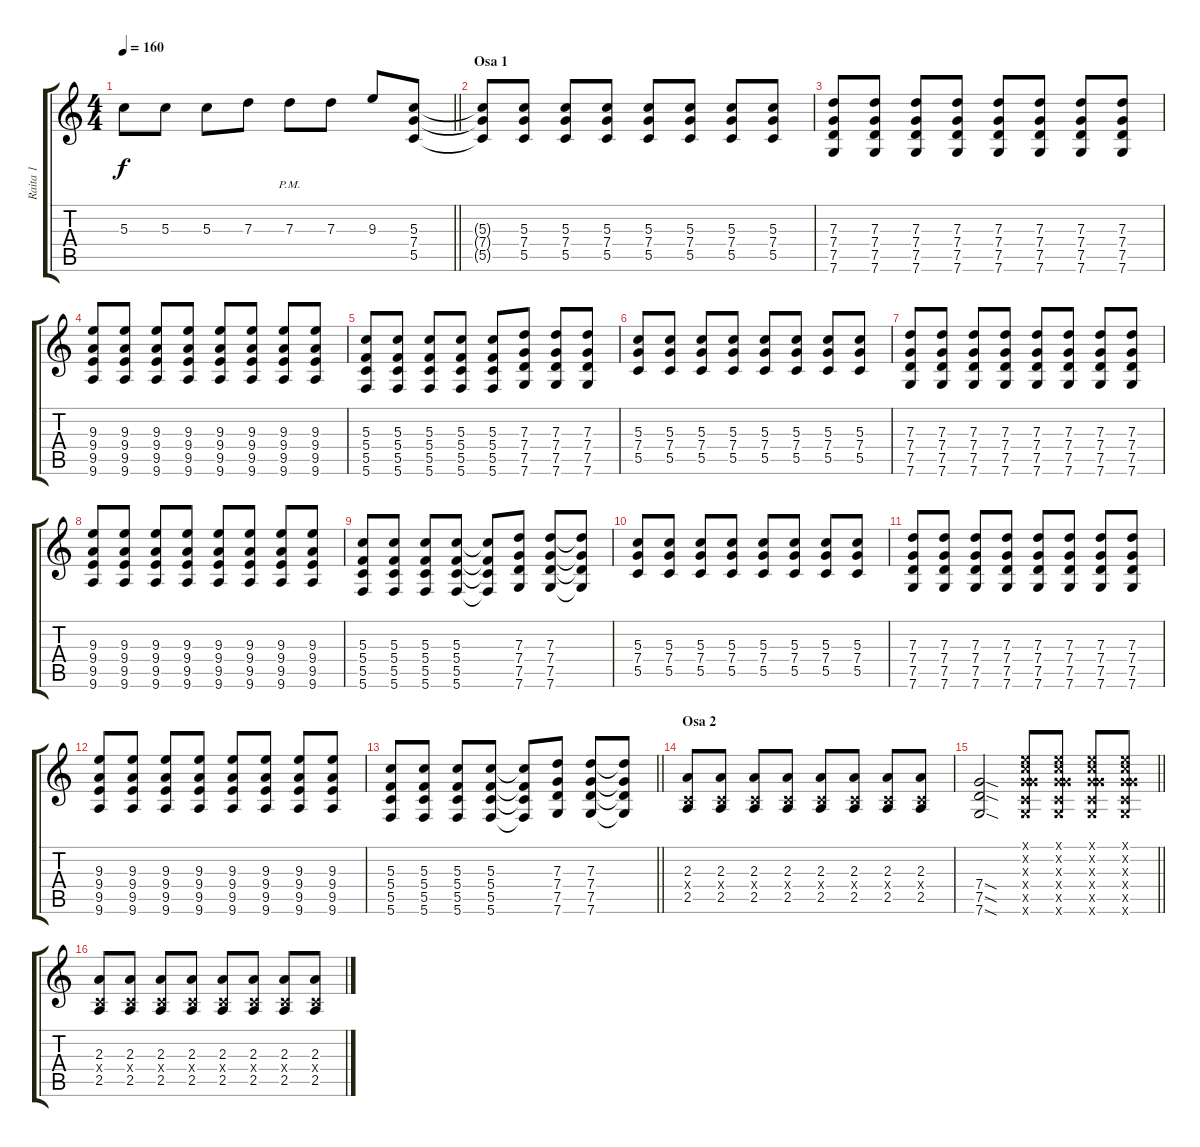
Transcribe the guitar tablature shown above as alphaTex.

\track ("Raita 1" "Raita 1") {instrument distortionguitar}
\staff {score tabs}
\tuning (E4 C4 G3 C3 G2 C2) {hide}
\ts (4 4)
\tempo 160
\clef g2
\barLineRight lightlight
\ks c
5.3.8{dy f} 5.3.8 5.3.8 7.3.8 7.3{pm}.8 7.3.8 9.3.8 (5.3 7.4 5.5).8 |
\section ("" "Osa 1")
(5.3{t} 7.4{t} 5.5{t}).8 (5.3 7.4 5.5).8 (5.3 7.4 5.5).8 (5.3 7.4 5.5).8 (5.3 7.4 5.5).8 (5.3 7.4 5.5).8 (5.3 7.4 5.5).8 (5.3 7.4 5.5).8 |
(7.3 7.4 7.5 7.6).8 (7.3 7.4 7.5 7.6).8 (7.3 7.4 7.5 7.6).8 (7.3 7.4 7.5 7.6).8 (7.3 7.4 7.5 7.6).8 (7.3 7.4 7.5 7.6).8 (7.3 7.4 7.5 7.6).8 (7.3 7.4 7.5 7.6).8 |
(9.3 9.4 9.5 9.6).8 (9.3 9.4 9.5 9.6).8 (9.3 9.4 9.5 9.6).8 (9.3 9.4 9.5 9.6).8 (9.3 9.4 9.5 9.6).8 (9.3 9.4 9.5 9.6).8 (9.3 9.4 9.5 9.6).8 (9.3 9.4 9.5 9.6).8 |
(5.3 5.4 5.5 5.6).8 (5.3 5.4 5.5 5.6).8 (5.3 5.4 5.5 5.6).8 (5.3 5.4 5.5 5.6).8 (5.3 5.4 5.5 5.6).8 (7.3 7.4 7.5 7.6).8 (7.3 7.4 7.5 7.6).8 (7.3 7.4 7.5 7.6).8 |
(5.3 7.4 5.5).8 (5.3 7.4 5.5).8 (5.3 7.4 5.5).8 (5.3 7.4 5.5).8 (5.3 7.4 5.5).8 (5.3 7.4 5.5).8 (5.3 7.4 5.5).8 (5.3 7.4 5.5).8 |
(7.3 7.4 7.5 7.6).8 (7.3 7.4 7.5 7.6).8 (7.3 7.4 7.5 7.6).8 (7.3 7.4 7.5 7.6).8 (7.3 7.4 7.5 7.6).8 (7.3 7.4 7.5 7.6).8 (7.3 7.4 7.5 7.6).8 (7.3 7.4 7.5 7.6).8 |
(9.3 9.4 9.5 9.6).8 (9.3 9.4 9.5 9.6).8 (9.3 9.4 9.5 9.6).8 (9.3 9.4 9.5 9.6).8 (9.3 9.4 9.5 9.6).8 (9.3 9.4 9.5 9.6).8 (9.3 9.4 9.5 9.6).8 (9.3 9.4 9.5 9.6).8 |
(5.3 5.4 5.5 5.6).8 (5.3 5.4 5.5 5.6).8 (5.3 5.4 5.5 5.6).8 (5.3 5.4 5.5 5.6).8 (5.3{t} 5.4{t} 5.5{t} 5.6{t}).8 (7.3 7.4 7.5 7.6).8 (7.3 7.4 7.5 7.6).8 (7.3{t} 7.4{t} 7.5{t} 7.6{t}).8 |
(5.3 7.4 5.5).8 (5.3 7.4 5.5).8 (5.3 7.4 5.5).8 (5.3 7.4 5.5).8 (5.3 7.4 5.5).8 (5.3 7.4 5.5).8 (5.3 7.4 5.5).8 (5.3 7.4 5.5).8 |
(7.3 7.4 7.5 7.6).8 (7.3 7.4 7.5 7.6).8 (7.3 7.4 7.5 7.6).8 (7.3 7.4 7.5 7.6).8 (7.3 7.4 7.5 7.6).8 (7.3 7.4 7.5 7.6).8 (7.3 7.4 7.5 7.6).8 (7.3 7.4 7.5 7.6).8 |
(9.3 9.4 9.5 9.6).8 (9.3 9.4 9.5 9.6).8 (9.3 9.4 9.5 9.6).8 (9.3 9.4 9.5 9.6).8 (9.3 9.4 9.5 9.6).8 (9.3 9.4 9.5 9.6).8 (9.3 9.4 9.5 9.6).8 (9.3 9.4 9.5 9.6).8 |
\barLineRight lightlight
(5.3 5.4 5.5 5.6).8 (5.3 5.4 5.5 5.6).8 (5.3 5.4 5.5 5.6).8 (5.3 5.4 5.5 5.6).8 (5.3{t} 5.4{t} 5.5{t} 5.6{t}).8 (7.3 7.4 7.5 7.6).8 (7.3 7.4 7.5 7.6).8 (7.3{t} 7.4{t} 7.5{t} 7.6{t}).8 |
\section ("" "Osa 2")
(2.3 0.4{x} 2.5).8 (2.3 0.4{x} 2.5).8 (2.3 0.4{x} 2.5).8 (2.3 0.4{x} 2.5).8 (2.3 0.4{x} 2.5).8 (2.3 0.4{x} 2.5).8 (2.3 0.4{x} 2.5).8 (2.3 0.4{x} 2.5).8 |
\barLineRight lightlight
(7.4{sod} 7.5{sod} 7.6{sod}).2 (0.1{x} 0.2{x} 0.3{x} 7.4{x} 5.5{x} 7.6{x}).8 (0.1{x} 0.2{x} 0.3{x} 7.4{x} 5.5{x} 7.6{x}).8 (0.1{x} 0.2{x} 0.3{x} 7.4{x} 5.5{x} 7.6{x}).8 (0.1{x} 0.2{x} 0.3{x} 7.4{x} 5.5{x} 7.6{x}).8 |
(2.3 0.4{x} 2.5).8 (2.3 0.4{x} 2.5).8 (2.3 0.4{x} 2.5).8 (2.3 0.4{x} 2.5).8 (2.3 0.4{x} 2.5).8 (2.3 0.4{x} 2.5).8 (2.3 0.4{x} 2.5).8 (2.3 0.4{x} 2.5).8
